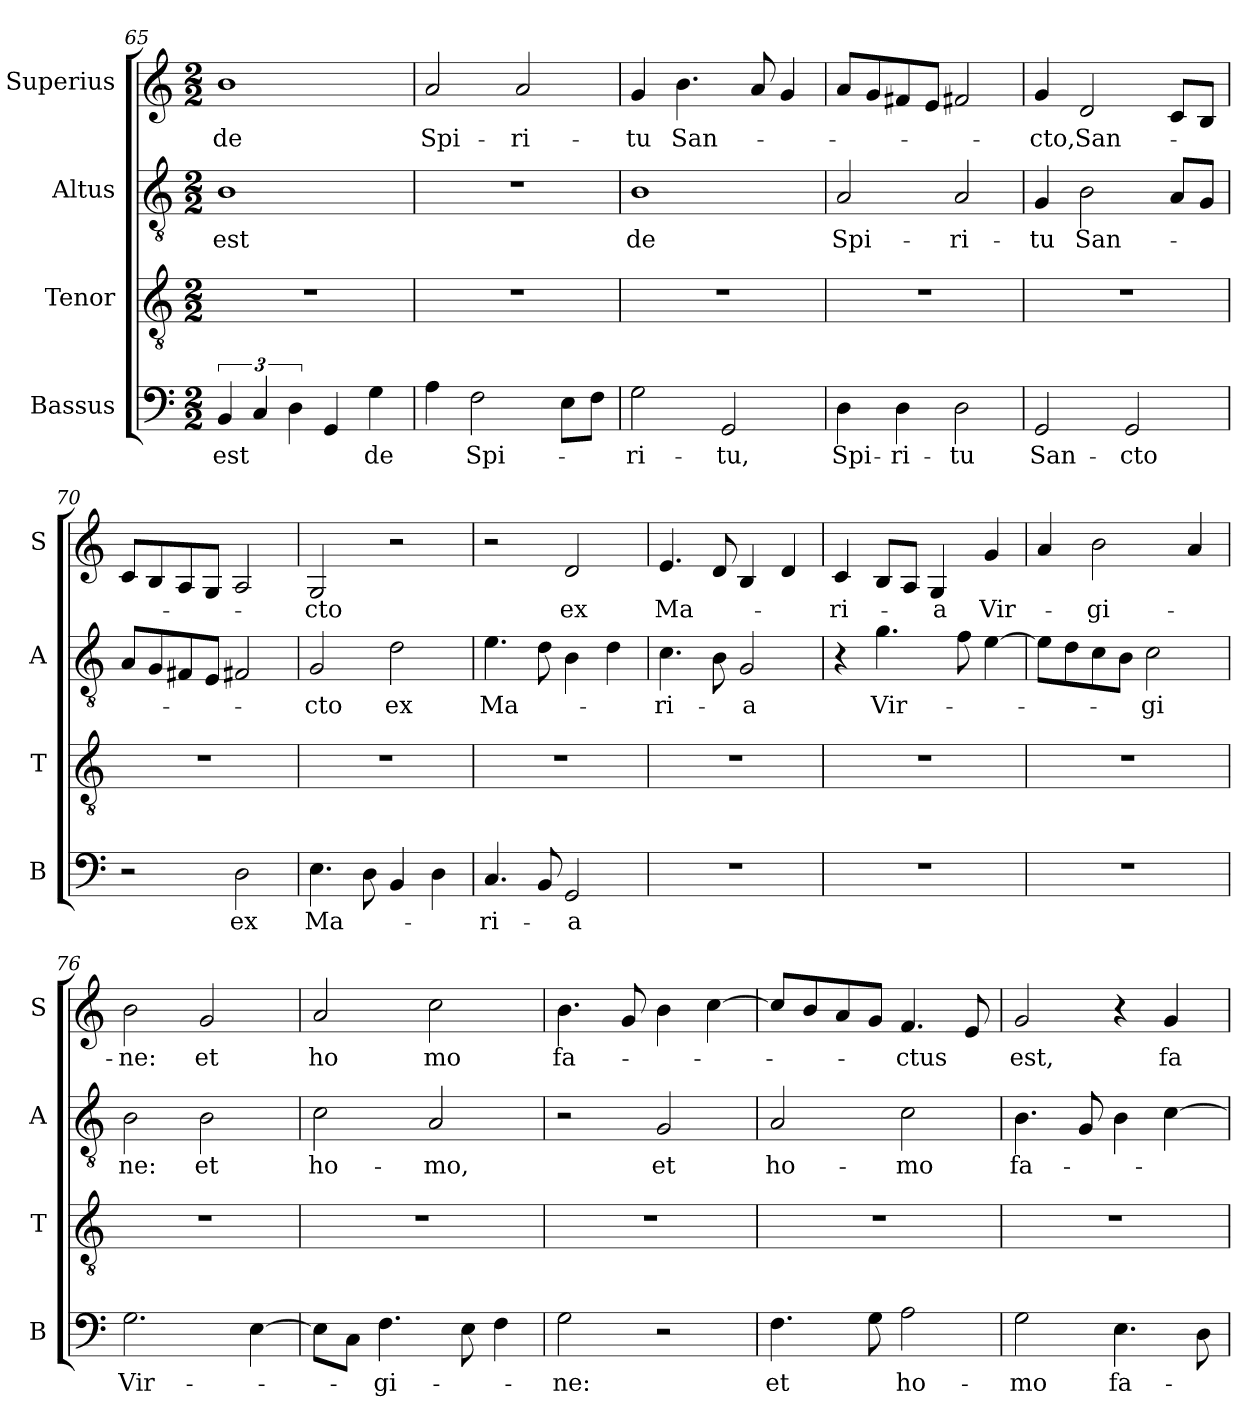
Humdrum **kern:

**kern	**text	**kern	**kern	**text	**kern	**text
*part4	*part4	*part3	*part2	*part2	*part1	*part1
*staff4	*staff4	*staff3	*staff2	*staff2	*staff1	*staff1
*I"Bassus	*	*I"Tenor	*I"Altus	*	*I"Superius	*
*I'B	*	*I'T	*I'A	*	*I'S	*
*clefF4	*	*clefGv2	*clefGv2	*	*clefG2	*
*k[]	*	*k[]	*k[]	*	*k[]	*
*M2/2	*	*M2/2	*M2/2	*	*M2/2	*
=65	=65	=65	=65	=65	=65	=65
6BB	est	1r	1B	est	1b	de
6C	.	.	.	.	.	.
6D	.	.	.	.	.	.
4GG	.	.	.	.	.	.
4G	de	.	.	.	.	.
=66	=66	=66	=66	=66	=66	=66
4A	.	1r	1r	.	2a	Spi-
2F	Spi-	.	.	.	.	.
.	.	.	.	.	2a	-ri-
8EL	.	.	.	.	.	.
8FJ	.	.	.	.	.	.
=67	=67	=67	=67	=67	=67	=67
2G	-ri-	1r	1B	de	4g	-tu
.	.	.	.	.	4.b	San-
2GG	-tu,	.	.	.	.	.
.	.	.	.	.	8a	.
.	.	.	.	.	4g	.
=68	=68	=68	=68	=68	=68	=68
!	!LO:LY:i	!	!	!	!	!
4D	Spi-	1r	2A	Spi-	8aL	.
.	.	.	.	.	8g	.
!	!LO:LY:i	!	!	!	!	!
4D	-ri-	.	.	.	8f#X	.
.	.	.	.	.	8eJ	.
!	!LO:LY:i	!	!	!	!	!
2D	-tu	.	2A	-ri-	2f#X	.
=69	=69	=69	=69	=69	=69	=69
2GG	San-	1r	4G	-tu	4g	-cto,
!	!	!	!	!	!	!LO:LY:i
.	.	.	2B	San-	2d	San-
2GG	-cto	.	.	.	.	.
.	.	.	8AL	.	8cL	.
.	.	.	8GJ	.	8BJ	.
=70	=70	=70	=70	=70	=70	=70
2r	.	1r	8AL	.	8cL	.
.	.	.	8G	.	8B	.
.	.	.	8F#X	.	8A	.
.	.	.	8EJ	.	8GJ	.
2D	ex	.	2F#X	.	2A	.
=71	=71	=71	=71	=71	=71	=71
!	!	!	!	!	!	!LO:LY:i
4.E	Ma-	1r	2G	-cto	2G	-cto
8D	.	.	.	.	.	.
4BB	.	.	2d	ex	2r	.
4D	.	.	.	.	.	.
=72	=72	=72	=72	=72	=72	=72
4.C	-ri-	1r	4.e	Ma-	2r	.
8BB	.	.	8d	.	.	.
2GG	-a	.	4B	.	2d	ex
.	.	.	4d	.	.	.
=73	=73	=73	=73	=73	=73	=73
1r	.	1r	4.c	-ri-	4.e	Ma-
.	.	.	8B	.	8d	.
.	.	.	2G	-a	4B	.
.	.	.	.	.	4d	.
=74	=74	=74	=74	=74	=74	=74
1r	.	1r	4r	.	4c	-ri-
.	.	.	4.g	Vir-	8BL	.
.	.	.	.	.	8AJ	.
.	.	.	.	.	4G	-a
.	.	.	8f	.	.	.
.	.	.	[4e	.	4g	Vir-
=75	=75	=75	=75	=75	=75	=75
1r	.	1r	8eL]	.	4a	.
.	.	.	8d	.	.	.
.	.	.	8c	.	2b	-gi-
.	.	.	8BJ	.	.	.
.	.	.	2c	-gi	.	.
.	.	.	.	.	4a	.
=76	=76	=76	=76	=76	=76	=76
2.G	Vir-	1r	2B	ne:	2b	-ne:
.	.	.	2B	et	2g	et
[4E	.	.	.	.	.	.
=77	=77	=77	=77	=77	=77	=77
8EL]	.	1r	2c	ho-	2a	ho
8CJ	.	.	.	.	.	.
4.F	-gi-	.	.	.	.	.
.	.	.	2A	-mo,	2cc	mo
8E	.	.	.	.	.	.
4F	.	.	.	.	.	.
=78	=78	=78	=78	=78	=78	=78
!	!	!	!	!	!	!LO:LY:i
2G	-ne:	1r	2r	.	4.b	fa-
.	.	.	.	.	8g	.
!	!	!	!	!LO:LY:i	!	!
2r	.	.	2G	et	4b	.
.	.	.	.	.	[4cc	.
=79	=79	=79	=79	=79	=79	=79
!	!	!	!	!LO:LY:i	!	!
4.F	et	1r	2A	ho-	8ccL]	.
.	.	.	.	.	8b	.
.	.	.	.	.	8a	.
8G	.	.	.	.	8gJ	.
!	!	!	!	!LO:LY:i	!	!LO:LY:i
2A	ho-	.	2c	-mo	4.f	-ctus
.	.	.	.	.	8e	.
=80	=80	=80	=80	=80	=80	=80
!	!	!	!	!	!	!LO:LY:i
2G	-mo	1r	4.B	fa-	2g	est,
.	.	.	8G	.	.	.
4.E	fa-	.	4B	.	4r	.
.	.	.	[4c	.	4g	fa-
8D	.	.	.	.	.	.
=	=	=	=	=	=	=
*-	*-	*-	*-	*-	*-	*-
